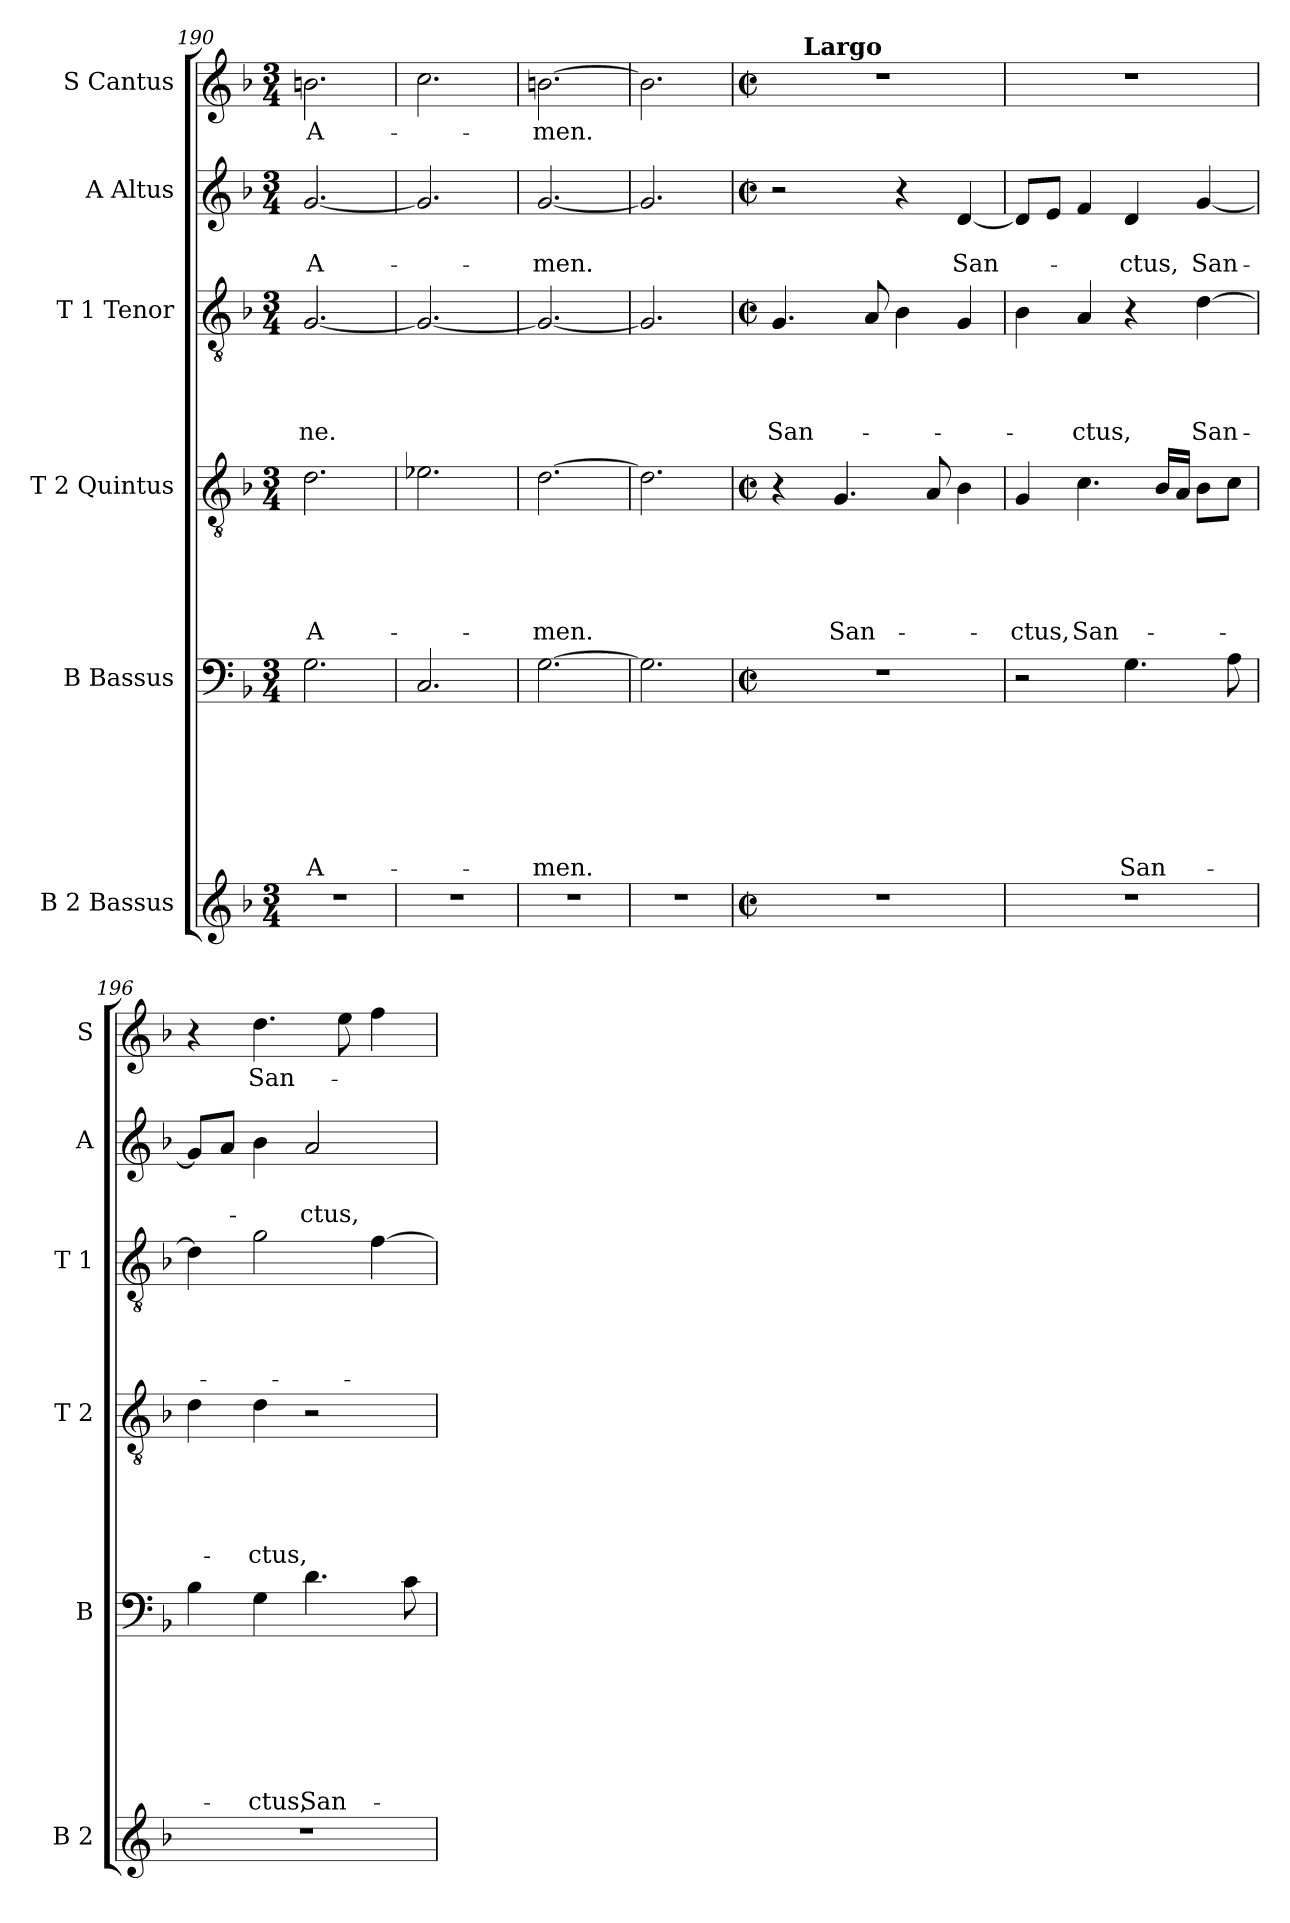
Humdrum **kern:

**kern	**kern	**text	**text	**text	**text	**text	**text	**text	**kern	**text	**text	**text	**text	**text	**kern	**text	**text	**text	**text	**kern	**text	**text	**kern	**text
*part6	*part5	*part5	*part5	*part5	*part5	*part5	*part5	*part5	*part4	*part4	*part4	*part4	*part4	*part4	*part3	*part3	*part3	*part3	*part3	*part2	*part2	*part2	*part1	*part1
*staff6	*staff5	*staff5	*staff5	*staff5	*staff5	*staff5	*staff5	*staff5	*staff4	*staff4	*staff4	*staff4	*staff4	*staff4	*staff3	*staff3	*staff3	*staff3	*staff3	*staff2	*staff2	*staff2	*staff1	*staff1
*I"B 2 Bassus	*I"B Bassus	*	*	*	*	*	*	*	*I"T 2 Quintus	*	*	*	*	*	*I"T 1 Tenor	*	*	*	*	*I"A Altus	*	*	*I"S Cantus	*
*I'B 2	*I'B	*	*	*	*	*	*	*	*I'T 2	*	*	*	*	*	*I'T 1	*	*	*	*	*I'A	*	*	*I'S	*
*clefG2	*clefF4	*	*	*	*	*	*	*	*clefGv2	*	*	*	*	*	*clefGv2	*	*	*	*	*clefG2	*	*	*clefG2	*
*k[b-]	*k[b-]	*	*	*	*	*	*	*	*k[b-]	*	*	*	*	*	*k[b-]	*	*	*	*	*k[b-]	*	*	*k[b-]	*
*F:	*F:	*	*	*	*	*	*	*	*F:	*	*	*	*	*	*F:	*	*	*	*	*F:	*	*	*F:	*
*M3/4	*M3/4	*	*	*	*	*	*	*	*M3/4	*	*	*	*	*	*M3/4	*	*	*	*	*M3/4	*	*	*M3/4	*
=190	=190	=190	=190	=190	=190	=190	=190	=190	=190	=190	=190	=190	=190	=190	=190	=190	=190	=190	=190	=190	=190	=190	=190	=190
!	!	!	!	!	!	!	!	!LO:LY:b	!	!	!	!	!	!LO:LY:b	!	!	!	!	!LO:LY:b	!	!	!LO:LY:b	!	!LO:LY:b
2.r	2.G\	.	.	.	.	.	.	A-	2.d\	.	.	.	.	A-	[<2.G/	.	.	.	-ne.	[<2.g/	.	A-	2.bn\	A-
=191	=191	=191	=191	=191	=191	=191	=191	=191	=191	=191	=191	=191	=191	=191	=191	=191	=191	=191	=191	=191	=191	=191	=191	=191
2.r	2.C/	.	.	.	.	.	.	.	2.e-X\	.	.	.	.	.	2.G/_	.	.	.	.	2.g/]	.	.	2.cc\	.
=192	=192	=192	=192	=192	=192	=192	=192	=192	=192	=192	=192	=192	=192	=192	=192	=192	=192	=192	=192	=192	=192	=192	=192	=192
!	!	!	!	!	!	!	!	!LO:LY:b	!	!	!	!	!	!LO:LY:b	!	!	!	!	!	!	!	!LO:LY:b	!	!LO:LY:b
2.r	[>2.G\	.	.	.	.	.	.	-men.	[>2.d\	.	.	.	.	-men.	2.G/_	.	.	.	.	[<2.g/	.	-men.	[>2.bn\	-men.
=193	=193	=193	=193	=193	=193	=193	=193	=193	=193	=193	=193	=193	=193	=193	=193	=193	=193	=193	=193	=193	=193	=193	=193	=193
2.r	2.G\]	.	.	.	.	.	.	.	2.d\]	.	.	.	.	.	2.G/]	.	.	.	.	2.g/]	.	.	2.b\]	.
!!LO:PB:g=z
=194!	=194!	=194!	=194!	=194!	=194!	=194!	=194!	=194!	=194!	=194!	=194!	=194!	=194!	=194!	=194!	=194!	=194!	=194!	=194!	=194!	=194!	=194!	=194!	=194!
*M2/2	*M2/2	*	*	*	*	*	*	*	*M2/2	*	*	*	*	*	*M2/2	*	*	*	*	*M2/2	*	*	*M2/2	*
*met(c|)	*met(c|)	*	*	*	*	*	*	*	*met(c|)	*	*	*	*	*	*met(c|)	*	*	*	*	*met(c|)	*	*	*met(c|)	*
!	!	!	!	!	!	!	!	!	!	!	!	!	!	!	!	!	!	!	!LO:LY:b	!	!	!	!	!
*	*	*	*	*	*	*	*	*	*	*	*	*	*	*	*	*	*	*	*	*	*	*	*^	*
1r	1r	.	.	.	.	.	.	.	4r	.	.	.	.	.	4.G/	.	.	.	San-	2r	.	.	1r	8ryy	.
*	*	*	*	*	*	*	*	*	*	*	*	*	*	*	*	*	*	*	*	*	*	*	*MM84	*	*
!	!	!	!	!	!	!	!	!	!	!	!	!	!	!	!	!	!	!	!	!	!	!	!	!LO:TX:a:B:t=Largo	!
.	.	.	.	.	.	.	.	.	.	.	.	.	.	.	.	.	.	.	.	.	.	.	.	2..ryy	.
!	!	!	!	!	!	!	!	!	!	!	!	!	!	!LO:LY:b	!	!	!	!	!	!	!	!	!	!	!
.	.	.	.	.	.	.	.	.	4.G/	.	.	.	.	San-	.	.	.	.	.	.	.	.	.	.	.
.	.	.	.	.	.	.	.	.	.	.	.	.	.	.	8A/	.	.	.	.	.	.	.	.	.	.
.	.	.	.	.	.	.	.	.	.	.	.	.	.	.	4B-\	.	.	.	.	4r	.	.	.	.	.
.	.	.	.	.	.	.	.	.	8A/	.	.	.	.	.	.	.	.	.	.	.	.	.	.	.	.
!	!	!	!	!	!	!	!	!	!	!	!	!	!	!	!	!	!	!	!	!	!	!LO:LY:b	!	!	!
.	.	.	.	.	.	.	.	.	4B-\	.	.	.	.	.	4G/	.	.	.	.	[<4d/	.	San-	.	.	.
=195	=195	=195	=195	=195	=195	=195	=195	=195	=195	=195	=195	=195	=195	=195	=195	=195	=195	=195	=195	=195	=195	=195	=195	=195	=195
!	!	!	!	!	!	!	!	!	!	!	!	!	!	!LO:LY:b	!	!	!	!	!	!	!	!	!	!	!
*	*	*	*	*	*	*	*	*	*	*	*	*	*	*	*	*	*	*	*	*	*	*	*v	*v	*
1r	2r	.	.	.	.	.	.	.	4G/	.	.	.	.	-ctus,	4B-\	.	.	.	.	8d/L]	.	.	1r	.
.	.	.	.	.	.	.	.	.	.	.	.	.	.	.	.	.	.	.	.	8e/J	.	.	.	.
!	!	!	!	!	!	!	!	!	!	!	!	!	!	!LO:LY:b	!	!	!	!	!LO:LY:b	!	!	!	!	!
.	.	.	.	.	.	.	.	.	4.c\	.	.	.	.	San-	4A/	.	.	.	-ctus,	4f/	.	.	.	.
!	!	!	!	!	!	!	!	!LO:LY:b	!	!	!	!	!	!	!	!	!	!	!	!	!	!LO:LY:b	!	!
.	4.G\	.	.	.	.	.	.	San-	.	.	.	.	.	.	4r	.	.	.	.	4d/	.	-ctus,	.	.
.	.	.	.	.	.	.	.	.	16B-/LL	.	.	.	.	.	.	.	.	.	.	.	.	.	.	.
.	.	.	.	.	.	.	.	.	16A/JJ	.	.	.	.	.	.	.	.	.	.	.	.	.	.	.
!	!	!	!	!	!	!	!	!	!	!	!	!	!	!	!	!	!	!	!LO:LY:b	!	!	!LO:LY:b	!	!
.	.	.	.	.	.	.	.	.	8B-\L	.	.	.	.	.	[>4d\	.	.	.	San-	[<4g/	.	San-	.	.
.	8A\	.	.	.	.	.	.	.	8c\J	.	.	.	.	.	.	.	.	.	.	.	.	.	.	.
=196	=196	=196	=196	=196	=196	=196	=196	=196	=196	=196	=196	=196	=196	=196	=196	=196	=196	=196	=196	=196	=196	=196	=196	=196
1r	4B-\	.	.	.	.	.	.	.	4d\	.	.	.	.	.	4d\]	.	.	.	.	8g/L]	.	.	4r	.
.	.	.	.	.	.	.	.	.	.	.	.	.	.	.	.	.	.	.	.	8a/J	.	.	.	.
!	!	!	!	!	!	!	!	!LO:LY:b	!	!	!	!	!	!LO:LY:b	!	!	!	!	!	!	!	!	!	!LO:LY:b
.	4G\	.	.	.	.	.	.	-ctus,	4d\	.	.	.	.	-ctus,	2g\	.	.	.	.	4b-\	.	.	4.dd\	San-
!	!	!	!	!	!	!	!	!LO:LY:b	!	!	!	!	!	!	!	!	!	!	!	!	!	!LO:LY:b	!	!
.	4.d\	.	.	.	.	.	.	San-	2r	.	.	.	.	.	.	.	.	.	.	2a/	.	-ctus,	.	.
.	.	.	.	.	.	.	.	.	.	.	.	.	.	.	.	.	.	.	.	.	.	.	8ee\	.
.	.	.	.	.	.	.	.	.	.	.	.	.	.	.	[<4f\	.	.	.	.	.	.	.	4ff\	.
.	8c\	.	.	.	.	.	.	.	.	.	.	.	.	.	.	.	.	.	.	.	.	.	.	.
=	=	=	=	=	=	=	=	=	=	=	=	=	=	=	=	=	=	=	=	=	=	=	=	=
*-	*-	*-	*-	*-	*-	*-	*-	*-	*-	*-	*-	*-	*-	*-	*-	*-	*-	*-	*-	*-	*-	*-	*-	*-
